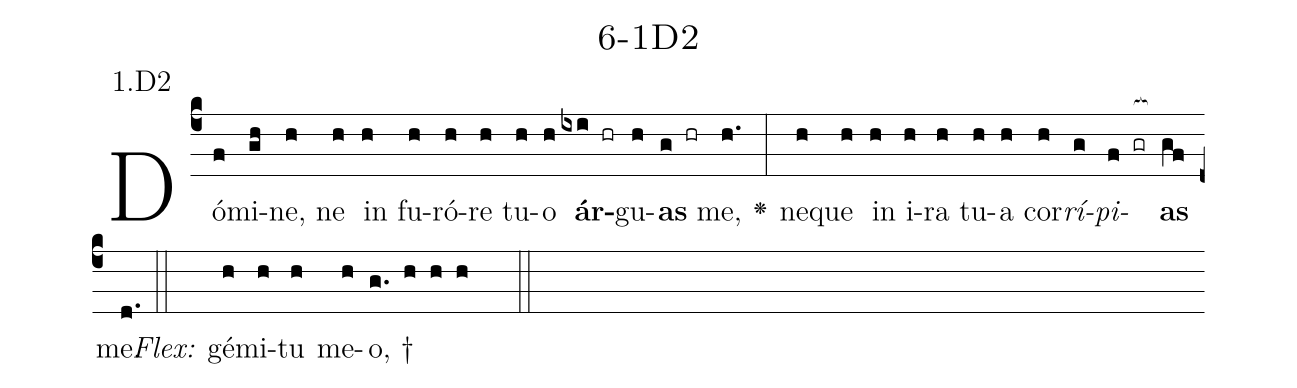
name: 6-1D2;
annotation: 1.D2;
%%
(c4)Dó(f)mi(gh)ne,(h) ne(h) in(h) fu(h)ró(h)re(h) tu(h)o(h) <b>ár</b>(ixi hr)gu(h)<b>as</b>(g hr) me,(h.) <v>\greheightstar</v>(:) ne(h)que(h) in(h) i(h)ra(h) tu(h)a(h) cor(h)<i>rí</i>(g)<i>pi</i>(f gr[ocb:1{])<b>as</b>(gf[ocb:0}]) me.(d.) (::)
<i>Flex:</i>()  gé(h)mi(h)tu(h) me(h)o, †(g. h h h  ::)

%E(h) u(h) o(g) u(f) a(gf) e.(d.) (::)
